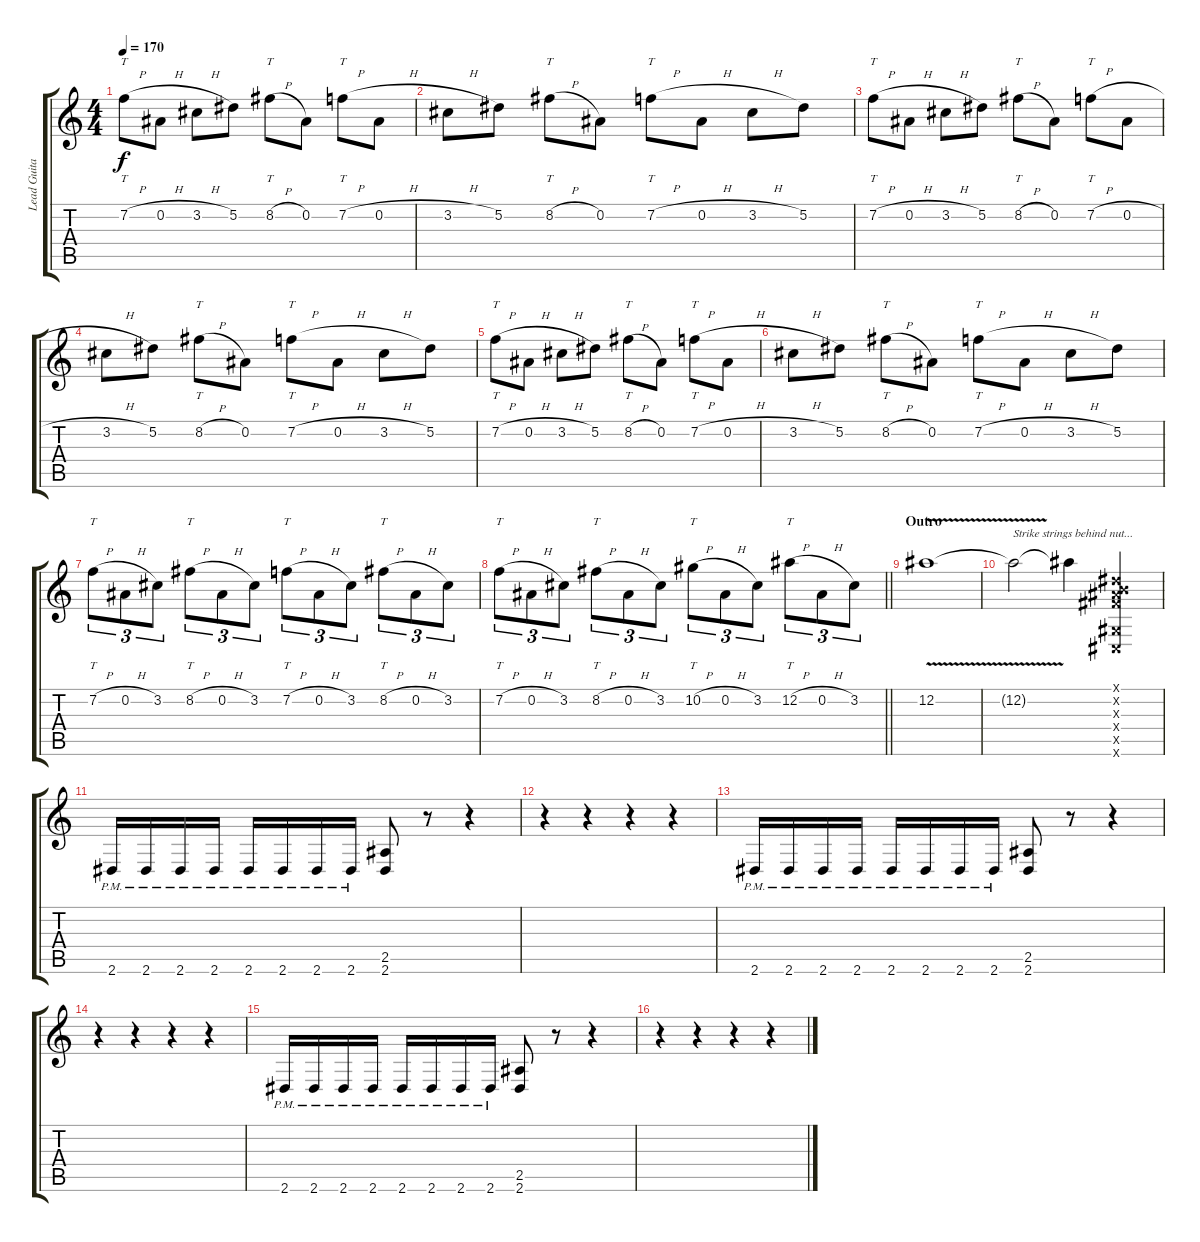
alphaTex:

\track ("Lead Guitar" "Lead Guita") {instrument distortionguitar}
\staff {score tabs}
\tuning (Eb4 Bb3 Gb3 Db3 Ab2 Db2) {hide}
\ts (4 4)
\section ("" "")
\tempo 170
\clef g2
\ks c
7.2{h}.8{tt dy f} 0.2{h}.8 3.2{h}.8 5.2.8 8.2{h}.8{tt} 0.2.8 7.2{h}.8{tt} 0.2{h}.8 |
3.2{h}.8 5.2.8 8.2{h}.8{tt} 0.2.8 7.2{h}.8{tt} 0.2{h}.8 3.2{h}.8 5.2.8 |
7.2{h}.8{tt} 0.2{h}.8 3.2{h}.8 5.2.8 8.2{h}.8{tt} 0.2.8 7.2{h}.8{tt} 0.2{h}.8 |
3.2{h}.8 5.2.8 8.2{h}.8{tt} 0.2.8 7.2{h}.8{tt} 0.2{h}.8 3.2{h}.8 5.2.8 |
7.2{h}.8{tt} 0.2{h}.8 3.2{h}.8 5.2.8 8.2{h}.8{tt} 0.2.8 7.2{h}.8{tt} 0.2{h}.8 |
3.2{h}.8 5.2.8 8.2{h}.8{tt} 0.2.8 7.2{h}.8{tt} 0.2{h}.8 3.2{h}.8 5.2.8 |
7.2{h}.8{tt tu (3 2)} 0.2{h}.8{tu (3 2)} 3.2.8{tu (3 2)} 8.2{h}.8{tt tu (3 2)} 0.2{h}.8{tu (3 2)} 3.2.8{tu (3 2)} 7.2{h}.8{tt tu (3 2)} 0.2{h}.8{tu (3 2)} 3.2.8{tu (3 2)} 8.2{h}.8{tt tu (3 2)} 0.2{h}.8{tu (3 2)} 3.2.8{tu (3 2)} |
\barLineRight lightlight
7.2{h}.8{tt tu (3 2)} 0.2{h}.8{tu (3 2)} 3.2.8{tu (3 2)} 8.2{h}.8{tt tu (3 2)} 0.2{h}.8{tu (3 2)} 3.2.8{tu (3 2)} 10.2{h}.8{tt tu (3 2)} 0.2{h}.8{tu (3 2)} 3.2.8{tu (3 2)} 12.2{h}.8{tt tu (3 2)} 0.2{h}.8{tu (3 2)} 3.2.8{tu (3 2)} |
\section ("" "Outro")
12.2{v}.1 |
12.2{t}.2{txt "Strike strings behind nut..."} 12.2{t}.4 (0.1{x} 0.2{x} 5.3{x} 5.4{x} 0.5{x} 0.6{x}).4 |
2.6{pm}.16 2.6{pm}.16 2.6{pm}.16 2.6{pm}.16 2.6{pm}.16 2.6{pm}.16 2.6{pm}.16 2.6{pm}.16 (2.5 2.6).8 r.8 r.4 |
r.4 r.4 r.4 r.4 |
2.6{pm}.16 2.6{pm}.16 2.6{pm}.16 2.6{pm}.16 2.6{pm}.16 2.6{pm}.16 2.6{pm}.16 2.6{pm}.16 (2.5 2.6).8 r.8 r.4 |
r.4 r.4 r.4 r.4 |
2.6{pm}.16 2.6{pm}.16 2.6{pm}.16 2.6{pm}.16 2.6{pm}.16 2.6{pm}.16 2.6{pm}.16 2.6{pm}.16 (2.5 2.6).8 r.8 r.4 |
r.4 r.4 r.4 r.4
